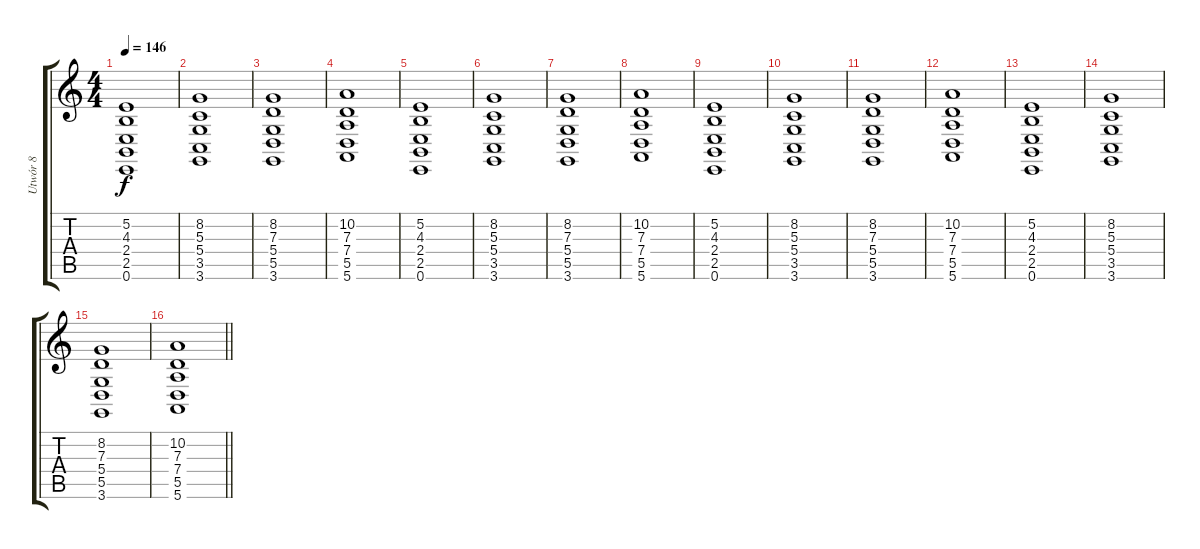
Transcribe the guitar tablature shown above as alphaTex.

\track ("Utwór 8" "Utwór 8") {instrument synthstrings2}
\staff {score tabs}
\tuning (E4 B3 G3 D3 A2 E2) {hide}
\ts (4 4)
\tempo 146
\clef g2
\ks c
(5.2 4.3 2.4 2.5 0.6).1{dy f} |
(8.2 5.3 5.4 3.5 3.6).1 |
(8.2 7.3 5.4 5.5 3.6).1 |
(10.2 7.3 7.4 5.5 5.6).1 |
(5.2 4.3 2.4 2.5 0.6).1 |
(8.2 5.3 5.4 3.5 3.6).1 |
(8.2 7.3 5.4 5.5 3.6).1 |
(10.2 7.3 7.4 5.5 5.6).1 |
(5.2 4.3 2.4 2.5 0.6).1 |
(8.2 5.3 5.4 3.5 3.6).1 |
(8.2 7.3 5.4 5.5 3.6).1 |
(10.2 7.3 7.4 5.5 5.6).1 |
(5.2 4.3 2.4 2.5 0.6).1 |
(8.2 5.3 5.4 3.5 3.6).1 |
(8.2 7.3 5.4 5.5 3.6).1 |
\barLineRight lightlight
(10.2 7.3 7.4 5.5 5.6).1
